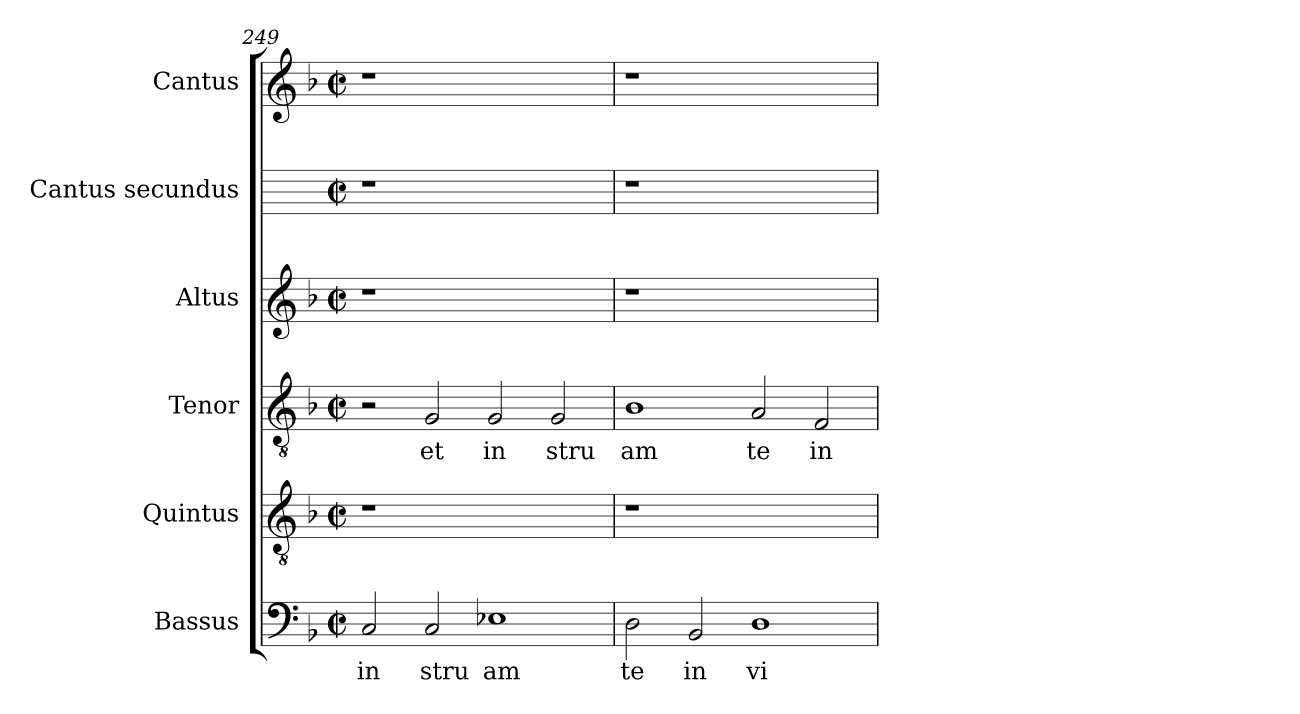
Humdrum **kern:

**kern	**text	**kern	**kern	**text	**kern	**kern	**kern
*part6	*part6	*part5	*part4	*part4	*part3	*part2	*part1
*staff6	*staff6	*staff5	*staff4	*staff4	*staff3	*staff2	*staff1
*I"Bassus	*	*I"Quintus	*I"Tenor	*	*I"Altus	*I"Cantus  secundus	*I"Cantus
*I'B	*	*I'Q	*I'T	*	*I'A	*	*I'C
*clefF4	*	*clefGv2	*clefGv2	*	*clefG2	*	*clefG2
*k[b-]	*	*k[b-]	*k[b-]	*	*k[b-]	*k[]	*k[b-]
*F:	*	*F:	*F:	*	*F:	*C:	*F:
*M2/2	*	*M2/2	*M2/2	*	*M2/2	*M2/2	*M2/2
*met(c|)	*	*met(c|)	*met(c|)	*	*met(c|)	*met(c|)	*met(c|)
=249	=249	=249	=249	=249	=249	=249	=249
!	!LO:LY:b:cj	!	!	!	!	!	!
2C/	in	1r	2r	.	1r	1r	1r
!	!LO:LY:b:cj	!	!	!LO:LY:b:cj	!	!	!
2C/	stru	.	2G/	et	.	.	.
!	!LO:LY:b:cj	!	!	!LO:LY:b:cj	!	!	!
1E-X	am	1ryy	2G/	in	1ryy	1ryy	1ryy
!	!	!	!	!LO:LY:b:cj	!	!	!
.	.	.	2G/	stru	.	.	.
=250	=250	=250	=250	=250	=250	=250	=250
!	!LO:LY:b:cj	!	!	!LO:LY:b:cj	!	!	!
2D\	te	1r	1B-	am	1r	1r	1r
!	!LO:LY:b:cj	!	!	!	!	!	!
2BB-/	in	.	.	.	.	.	.
!	!LO:LY:b:cj	!	!	!LO:LY:b:cj	!	!	!
1D	vi	1ryy	2A/	te	1ryy	1ryy	1ryy
!	!	!	!	!LO:LY:b:cj	!	!	!
.	.	.	2F/	in	.	.	.
=	=	=	=	=	=	=	=
*-	*-	*-	*-	*-	*-	*-	*-
